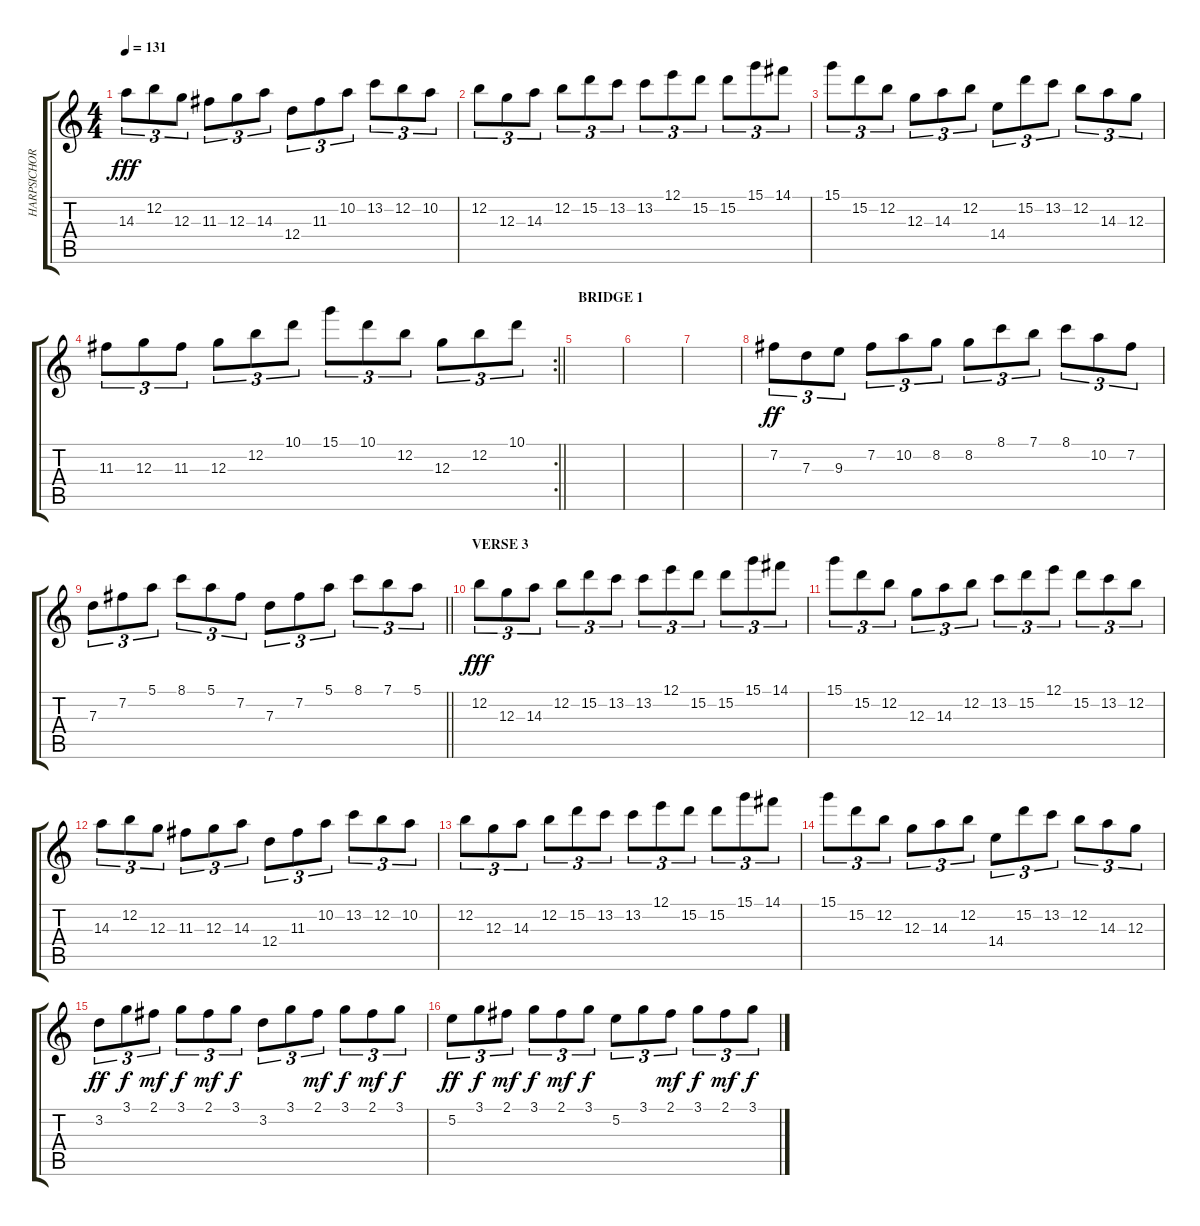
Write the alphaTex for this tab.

\track ("HARPSICHORD (tuned up 1 Oct) - melody" "HARPSICHOR") {instrument harpsichord}
\staff {score tabs}
\tuning (E5 B4 G4 D4 A3 E3) {hide}
\ts (4 4)
\tempo 131
\clef g2
\ks c
14.3.8{tu (3 2) dy fff} 12.2.8{tu (3 2)} 12.3.8{tu (3 2)} 11.3.8{tu (3 2)} 12.3.8{tu (3 2)} 14.3.8{tu (3 2)} 12.4.8{tu (3 2)} 11.3.8{tu (3 2)} 10.2.8{tu (3 2)} 13.2.8{tu (3 2)} 12.2.8{tu (3 2)} 10.2.8{tu (3 2)} |
12.2.8{tu (3 2)} 12.3.8{tu (3 2)} 14.3.8{tu (3 2)} 12.2.8{tu (3 2)} 15.2.8{tu (3 2)} 13.2.8{tu (3 2)} 13.2.8{tu (3 2)} 12.1.8{tu (3 2)} 15.2.8{tu (3 2)} 15.2.8{tu (3 2)} 15.1.8{tu (3 2)} 14.1.8{tu (3 2)} |
15.1.8{tu (3 2)} 15.2.8{tu (3 2)} 12.2.8{tu (3 2)} 12.3.8{tu (3 2)} 14.3.8{tu (3 2)} 12.2.8{tu (3 2)} 14.4.8{tu (3 2)} 15.2.8{tu (3 2)} 13.2.8{tu (3 2)} 12.2.8{tu (3 2)} 14.3.8{tu (3 2)} 12.3.8{tu (3 2)} |
\rc 2
\barLineRight lightlight
11.3.8{tu (3 2)} 12.3.8{tu (3 2)} 11.3.8{tu (3 2)} 12.3.8{tu (3 2)} 12.2.8{tu (3 2)} 10.1.8{tu (3 2)} 15.1.8{tu (3 2)} 10.1.8{tu (3 2)} 12.2.8{tu (3 2)} 12.3.8{tu (3 2)} 12.2.8{tu (3 2)} 10.1.8{tu (3 2)} |
\section ("" "BRIDGE 1")
|
|
|
7.2.8{tu (3 2) dy ff volume 15} 7.3.8{tu (3 2)} 9.3.8{tu (3 2)} 7.2.8{tu (3 2)} 10.2.8{tu (3 2)} 8.2.8{tu (3 2)} 8.2.8{tu (3 2)} 8.1.8{tu (3 2)} 7.1.8{tu (3 2)} 8.1.8{tu (3 2)} 10.2.8{tu (3 2)} 7.2.8{tu (3 2)} |
\barLineRight lightlight
7.3.8{tu (3 2)} 7.2.8{tu (3 2)} 5.1.8{tu (3 2)} 8.1.8{tu (3 2)} 5.1.8{tu (3 2)} 7.2.8{tu (3 2)} 7.3.8{tu (3 2)} 7.2.8{tu (3 2)} 5.1.8{tu (3 2)} 8.1.8{tu (3 2)} 7.1.8{tu (3 2)} 5.1.8{tu (3 2)} |
\section ("" "VERSE 3")
12.2.8{tu (3 2) dy fff volume 13} 12.3.8{tu (3 2)} 14.3.8{tu (3 2)} 12.2.8{tu (3 2)} 15.2.8{tu (3 2)} 13.2.8{tu (3 2)} 13.2.8{tu (3 2)} 12.1.8{tu (3 2)} 15.2.8{tu (3 2)} 15.2.8{tu (3 2)} 15.1.8{tu (3 2)} 14.1.8{tu (3 2)} |
15.1.8{tu (3 2)} 15.2.8{tu (3 2)} 12.2.8{tu (3 2)} 12.3.8{tu (3 2)} 14.3.8{tu (3 2)} 12.2.8{tu (3 2)} 13.2.8{tu (3 2)} 15.2.8{tu (3 2)} 12.1.8{tu (3 2)} 15.2.8{tu (3 2)} 13.2.8{tu (3 2)} 12.2.8{tu (3 2)} |
14.3.8{tu (3 2)} 12.2.8{tu (3 2)} 12.3.8{tu (3 2)} 11.3.8{tu (3 2)} 12.3.8{tu (3 2)} 14.3.8{tu (3 2)} 12.4.8{tu (3 2)} 11.3.8{tu (3 2)} 10.2.8{tu (3 2)} 13.2.8{tu (3 2)} 12.2.8{tu (3 2)} 10.2.8{tu (3 2)} |
12.2.8{tu (3 2)} 12.3.8{tu (3 2)} 14.3.8{tu (3 2)} 12.2.8{tu (3 2)} 15.2.8{tu (3 2)} 13.2.8{tu (3 2)} 13.2.8{tu (3 2)} 12.1.8{tu (3 2)} 15.2.8{tu (3 2)} 15.2.8{tu (3 2)} 15.1.8{tu (3 2)} 14.1.8{tu (3 2)} |
15.1.8{tu (3 2)} 15.2.8{tu (3 2)} 12.2.8{tu (3 2)} 12.3.8{tu (3 2)} 14.3.8{tu (3 2)} 12.2.8{tu (3 2)} 14.4.8{tu (3 2)} 15.2.8{tu (3 2)} 13.2.8{tu (3 2)} 12.2.8{tu (3 2)} 14.3.8{tu (3 2)} 12.3.8{tu (3 2)} |
3.2.8{tu (3 2) dy ff} 3.1.8{tu (3 2) dy f} 2.1.8{tu (3 2) dy mf} 3.1.8{tu (3 2) dy f} 2.1.8{tu (3 2) dy mf} 3.1.8{tu (3 2) dy f} 3.2.8{tu (3 2)} 3.1.8{tu (3 2)} 2.1.8{tu (3 2) dy mf} 3.1.8{tu (3 2) dy f} 2.1.8{tu (3 2) dy mf} 3.1.8{tu (3 2) dy f} |
5.2.8{tu (3 2) dy ff} 3.1.8{tu (3 2) dy f} 2.1.8{tu (3 2) dy mf} 3.1.8{tu (3 2) dy f} 2.1.8{tu (3 2) dy mf} 3.1.8{tu (3 2) dy f} 5.2.8{tu (3 2)} 3.1.8{tu (3 2)} 2.1.8{tu (3 2) dy mf} 3.1.8{tu (3 2) dy f} 2.1.8{tu (3 2) dy mf} 3.1.8{tu (3 2) dy f}
